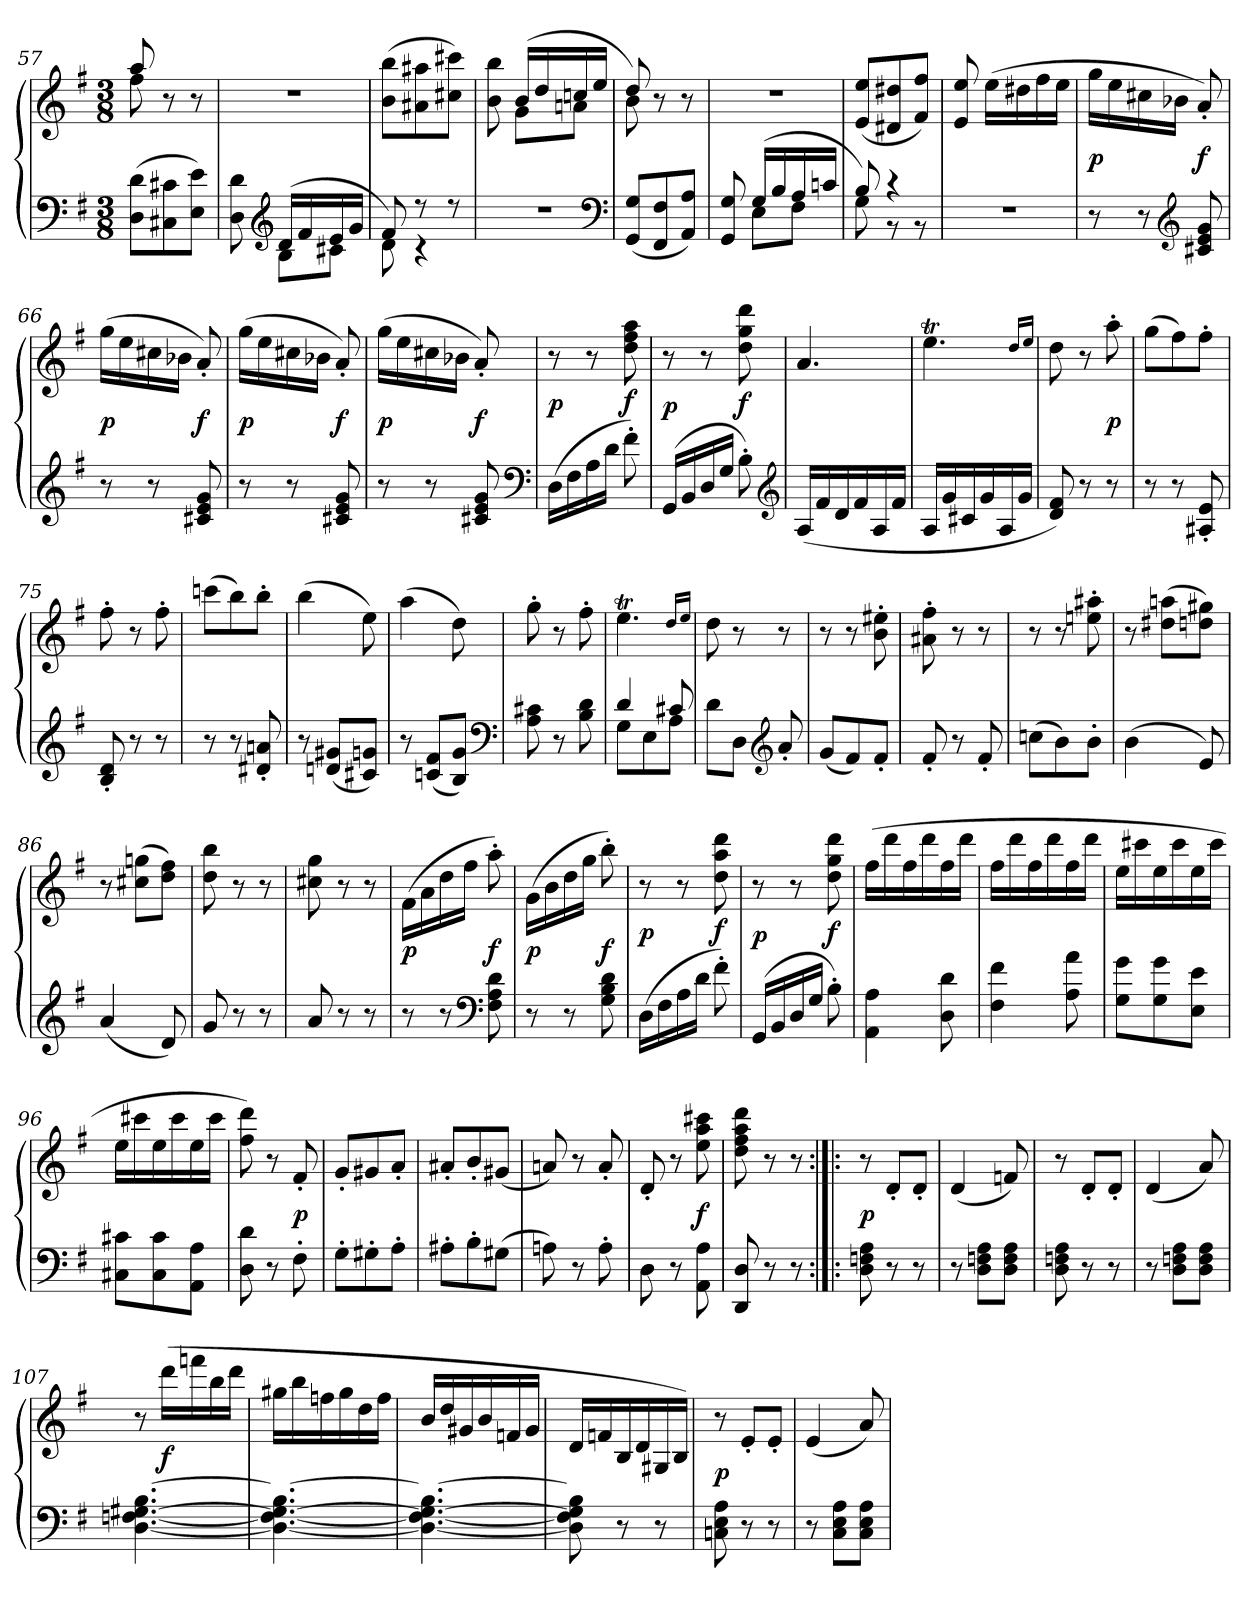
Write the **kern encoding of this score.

**kern	**kern	**dynam
*part1	*part1	*part1
*staff2	*staff1	*staff1/2
*clefF4	*clefG2	*
*k[f#]	*k[f#]	*
*M3/8	*M3/8	*
=57	=57	=57
*	*^	*
(8D 8dL	8aa	8ff#	.
8C#X 8c#X	4ryy	8r	.
8E 8eJ)	.	8r	.
*	*v	*v	*
=58	=58	=58
*^	*	*
8D\ 8d\	8ryy	4.r	.
*clefG2	*	*	*
(16dLL	8BL	.	.
16f#	.	.	.
16e	8c#XJ	.	.
16gJJ	.	.	.
=59	=59	=59	=59
8f#)	8d	(8b 8bbL	.
8r	4r	8a#X 8aa#X	.
8r	.	8cc#X 8ccc#XJ)	.
*v	*v	*	*
=60	=60	=60
*	*^	*
4.r	8ryy	8b 8bb	.
.	(16bLL	8gL	.
.	16dd	.	.
.	16ccn	8anJ	.
.	16eeJJ	.	.
*clefF4	*	*	*
=61	=61	=61	=61
(8GG 8GL	8dd)	8b	.
8FF# 8F#	4ryy	8r	.
8AA 8AJ)	.	8r	.
*	*v	*v	*
=62	=62	=62
*^	*	*
8GG 8G	8ryy	4.r	.
(16GLL	8EL	.	.
16B	.	.	.
16A	8F#J	.	.
16cnJJ	.	.	.
=63	=63	=63	=63
8B)	8G	(8e 8eeL	.
4r	8r	8d#X 8dd#X	.
.	8r	8f# 8ff#J)	.
*v	*v	*	*
=64	=64	=64
4.r	8e 8ee	.
.	(16eeLL	.
.	16dd#X	.
.	16ff#	.
.	16eeJJ	.
=65	=65	=65
8r	16ggLL	p
.	16ee	.
8r	16cc#X	.
.	16b-XJJ	.
*clefG2	*	*
8c#X 8e 8g	8a')	f
=66	=66	=66
8r	(16ggLL	p
.	16ee	.
8r	16cc#X	.
.	16b-XJJ	.
8c#X 8e 8g	8a')	f
=67	=67	=67
8r	(16ggLL	p
.	16ee	.
8r	16cc#X	.
.	16b-XJJ	.
8c#X 8e 8g	8a')	f
=68	=68	=68
8r	(16ggLL	p
.	16ee	.
8r	16cc#X	.
.	16b-XJJ	.
8c#X 8e 8g	8a')	f
*clefF4	*	*
=69	=69	=69
(16DLL	8r	p
16F#	.	.
16A	8r	.
16dJJ	.	.
8f#')	8dd 8ff# 8aa	f
=70	=70	=70
(16GGLL	8r	p
16BB	.	.
16D	8r	.
16GJJ	.	.
8B')	8dd 8gg 8ddd	f
*clefG2	*	*
=71	=71	=71
(16ALL	4.a	.
16f#	.	.
16d	.	.
16f#	.	.
16A	.	.
16f#JJ	.	.
=72	=72	=72
16ALL	4.eeT	.
16g	.	.
16c#X	.	.
16g	.	.
16A	.	.
16gJJ	.	.
.	16qddTTT/LL	.
.	16qee/JJ	.
=73	=73	=73
8d 8f#)	8dd	.
8r	8r	.
8r	8aa'	p
=74	=74	=74
8r	(8ggL	.
8r	8ff#)	.
8A#X' 8e'	8ff#'J	.
=75	=75	=75
8B' 8d'	8ff#'	.
8r	8r	.
8r	8ff#'	.
=76	=76	=76
8r	(8cccnL	.
8r	8bb)	.
8d#X' 8an'	8bb'J	.
=77	=77	=77
8r	(4bb	.
(8dn 8g#XL	.	.
8c#X 8gnJ)	8ee)	.
=78	=78	=78
8r	(4aa	.
(8cn 8f#L	.	.
8B 8gJ)	8dd)	.
*clefF4	*	*
=79	=79	=79
8A 8c#X	8gg'	.
8r	8r	.
8B 8d	8ff#'	.
=80	=80	=80
*^	*	*
4d	8GL	4.eeT	.
.	8E	.	.
8c#X	8AJ	.	.
*v	*v	*	*
.	16qddTTT/LL	.
.	16qee/JJ	.
=81	=81	=81
8dL	8dd	.
8DJ	8r	.
*clefG2	*	*
8a'	8r	.
=82	=82	=82
(8gL	8r	.
8f#)	8r	.
8f#'J	8b' 8ee#X'	.
=83	=83	=83
8f#'	8a#X' 8ff#'	.
8r	8r	.
8f#'	8r	.
=84	=84	=84
(8ccnL	8r	.
8b)	8r	.
8b'J	8een' 8aa#X'	.
=85	=85	=85
(4b	8r	.
.	(8dd#X 8aanL	.
8e)	8ddn 8gg#XJ)	.
=86	=86	=86
(4a	8r	.
.	(8cc#X 8ggnL	.
8d)	8dd 8ff#J)	.
=87	=87	=87
8g	8dd 8bb	.
8r	8r	.
8r	8r	.
=88	=88	=88
8a	8cc#X 8gg	.
8r	8r	.
8r	8r	.
=89	=89	=89
8r	(16f#LL	p
.	16a	.
8r	16dd	.
.	16ff#JJ	.
*clefF4	*	*
8F# 8A 8d	8aa')	f
=90	=90	=90
8r	(16gLL	p
.	16b	.
8r	16dd	.
.	16ggJJ	.
8G 8B 8d	8bb')	f
=91	=91	=91
(16DLL	8r	p
16F#	.	.
16A	8r	.
16dJJ	.	.
8f#')	8dd 8aa 8ddd	f
=92	=92	=92
(16GGLL	8r	p
16BB	.	.
16D	8r	.
16GJJ	.	.
8B')	8dd 8gg 8ddd	f
=93	=93	=93
4AA 4A	(16ff#LL	.
.	16ddd	.
.	16ff#	.
.	16ddd	.
8D 8d	16ff#	.
.	16dddJJ	.
=94	=94	=94
4F# 4f#	16ff#LL	.
.	16ddd	.
.	16ff#	.
.	16ddd	.
8A 8a	16ff#	.
.	16dddJJ	.
=95	=95	=95
8G 8gL	16eeLL	.
.	16ccc#X	.
8G 8g	16ee	.
.	16ccc#	.
8E 8eJ	16ee	.
.	16ccc#JJ	.
=96	=96	=96
8C#X 8c#XL	16eeLL	.
.	16ccc#X	.
8C# 8c#	16ee	.
.	16ccc#	.
8AA 8AJ	16ee	.
.	16ccc#JJ	.
=97	=97	=97
8D 8d	8ff# 8ddd)	.
8r	8r	.
8F#'	8f#'	p
=98	=98	=98
8G'L	8g'L	.
8G#X'	8g#X	.
8A'J	8a'J	.
=99	=99	=99
8A#X'L	8a#X'L	.
8B'	8b'	.
(8G#XJ	(8g#XJ	.
=100	=100	=100
8An)	8an)	.
8r	8r	.
8A'	8a'	.
=101	=101	=101
8D	8d'	.
8r	8r	.
8AA 8A	8ee 8aa 8ccc#X	f
=102	=102	=102
8DD 8D	8dd 8ff# 8aa 8ddd	.
8r	8r	.
8r	8r	.
=103:|!|:	=103:|!|:	=103:|!|:
8D 8Fn 8A	8r	p
8r	8d'L	.
8r	8d'J	.
=104	=104	=104
8r	(4d	.
8D 8Fn 8AL	.	.
8D 8F 8AJ	8fn)	.
=105	=105	=105
8D 8Fn 8A	8r	.
8r	8d'L	.
8r	8d'J	.
=106	=106	=106
8r	(4d	.
8D 8Fn 8AL	.	.
8D 8F 8AJ	8a)	.
=107	=107	=107
[4.D [4.Fn [4.G#X [4.B	8r	.
.	(16dddLL	f
.	16fffn	.
.	16bb	.
.	16dddJJ	.
=108	=108	=108
4.D_ 4.F_ 4.G#_ 4.B_	16gg#XLL	.
.	16bb	.
.	16ffn	.
.	16gg#	.
.	16dd	.
.	16ffJJ	.
=109	=109	=109
4.D_ 4.F_ 4.G#_ 4.B_	16bLL	.
.	16dd	.
.	16g#X	.
.	16b	.
.	16fn	.
.	16g#JJ	.
=110	=110	=110
8D] 8F] 8G#] 8B]	16dLL	.
.	16fn	.
8r	16B	.
.	16d	.
8r	16G#X	.
.	16BJJ)	.
=111	=111	=111
8Cn 8E 8A	8r	p
8r	8e'L	.
8r	8e'J	.
=112	=112	=112
8r	(4e	.
8C 8E 8AL	.	.
8C 8E 8AJ	8a)	.
=	=	=
*-	*-	*-
